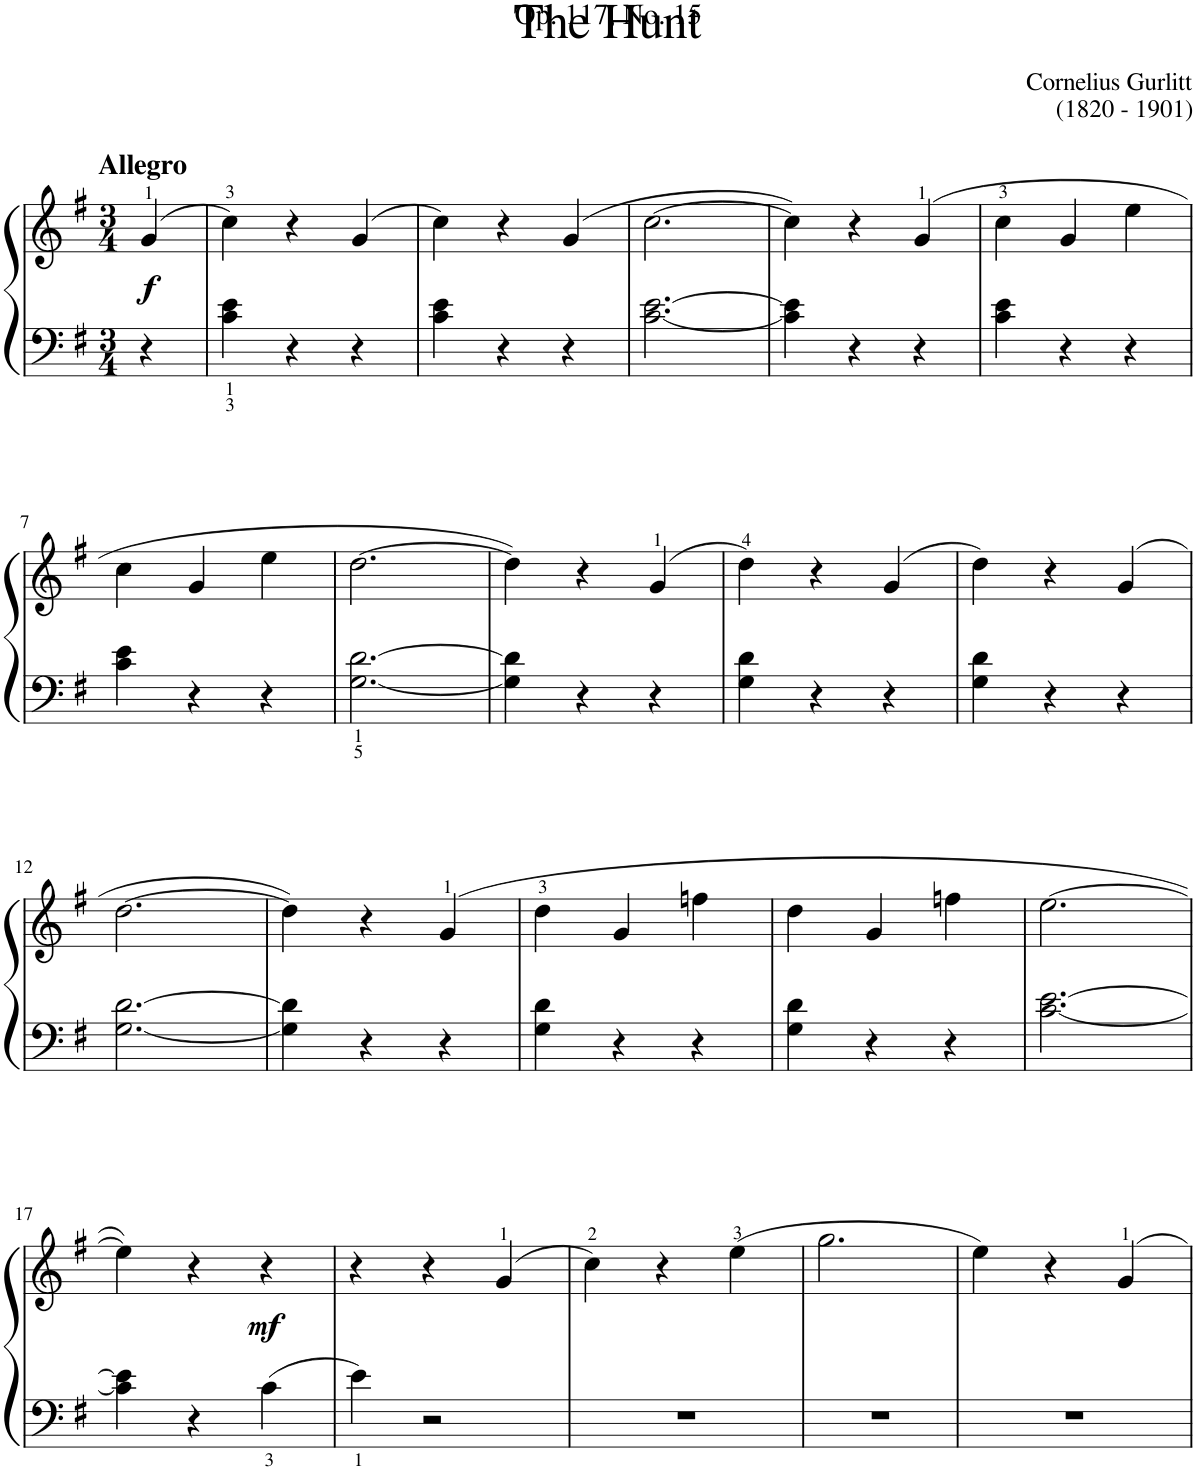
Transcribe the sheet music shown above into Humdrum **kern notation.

**kern	**kern	**dynam
*part1	*part1	*part1
*staff2	*staff1	*staff1/2
*I"Piano	*	*
*I'Pno	*	*
*clefF4	*clefG2	*
*k[f#]	*k[f#]	*
*M3/4	*M3/4	*
=1	=1	=1
!	!LO:TX:a:B:t=Allegro	!
!	!	!LO:DY:b
4r	(4g/	f
=2	=2	=2
4c\ 4e\	4cc\)	.
4r	4r	.
4r	(4g/	.
=3	=3	=3
4c\ 4e\	4cc\)	.
4r	4r	.
4r	(4g/	.
=4	=4	=4
[2.c\ [2.e\	[2.cc\	.
=5	=5	=5
4c\] 4e\]	4cc\])	.
4r	4r	.
4r	(4g/	.
=6	=6	=6
4c\ 4e\	4cc\	.
4r	4g/	.
4r	4ee\	.
!!LO:LB:g=z
=7	=7	=7
4c\ 4e\	4cc\	.
4r	4g/	.
4r	4ee\	.
=8	=8	=8
[2.G\ [2.d\	[2.dd\	.
=9	=9	=9
4G\] 4d\]	4dd\])	.
4r	4r	.
4r	(4g/	.
=10	=10	=10
4G\ 4d\	4dd\)	.
4r	4r	.
4r	(4g/	.
=11	=11	=11
4G\ 4d\	4dd\)	.
4r	4r	.
4r	(4g/	.
!!LO:LB:g=z
=12	=12	=12
[2.G\ [2.d\	[2.dd\	.
=13	=13	=13
4G\] 4d\]	4dd\])	.
4r	4r	.
4r	(4g/	.
=14	=14	=14
4G\ 4d\	4dd\	.
4r	4g/	.
4r	4ffn\	.
=15	=15	=15
4G\ 4d\	4dd\	.
4r	4g/	.
4r	4ffn\	.
=16	=16	=16
[2.c\ [2.e\	[2.ee\	.
!!LO:LB:g=z
=17	=17	=17
4c\] 4e\]	4ee\])	.
4r	4r	.
!	!	!LO:DY:b
4c\	4r	mf
=18	=18	=18
4e\	4r	.
2r	4r	.
.	(4g/	.
=19	=19	=19
2.r	4cc\)	.
.	4r	.
.	(4ee\	.
=20	=20	=20
2.r	2.gg\	.
=21	=21	=21
2.r	4ee\)	.
.	4r	.
.	4g/	.
=	=	=
*-	*-	*-
